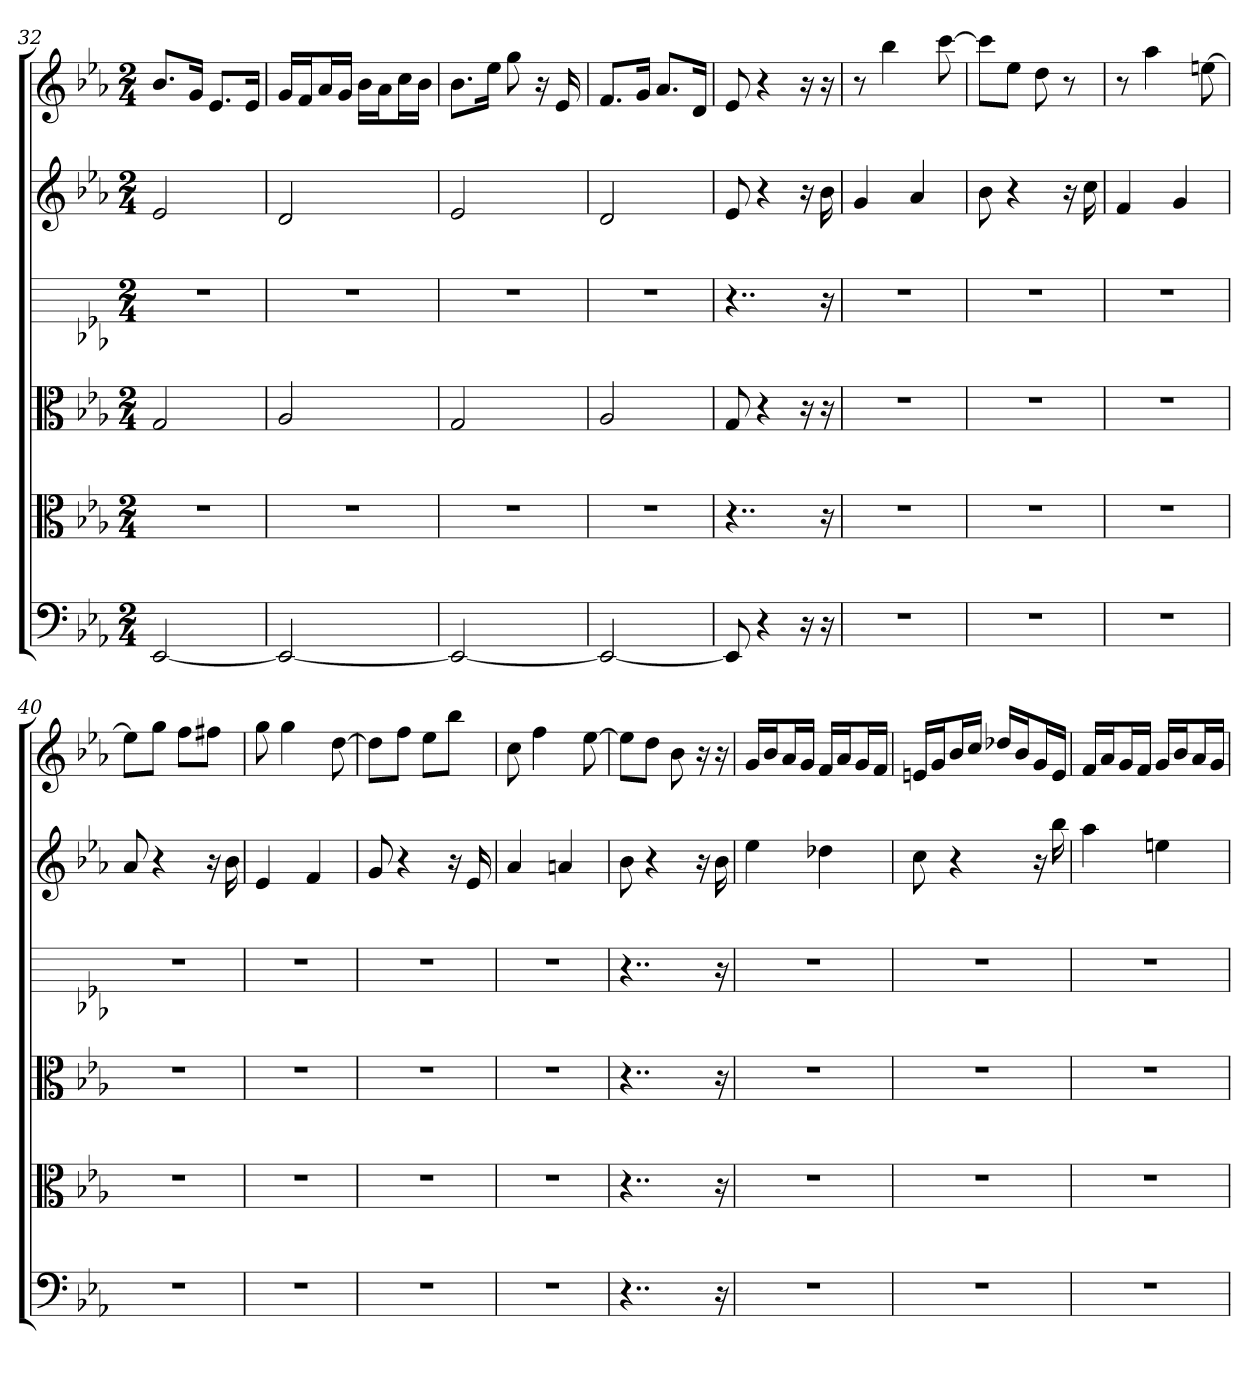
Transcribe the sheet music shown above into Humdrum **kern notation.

**kern	**kern	**kern	**kern	**kern	**kern
*part6	*part5	*part4	*part3	*part2	*part1
*staff6	*staff5	*staff4	*staff3	*staff2	*staff1
*clefF4	*clefC3	*clefC3	*	*	*
*k[b-e-a-]	*k[b-e-a-]	*k[b-e-a-]	*k[b-e-a-]	*k[b-e-a-]	*k[b-e-a-]
*E-:	*E-:	*E-:	*E-:	*E-:	*E-:
*M2/4	*M2/4	*M2/4	*M2/4	*M2/4	*M2/4
=32	=32	=32	=32	=32	=32
[2EE-	2r	2G	2r	2e-	8.b-L
.	.	.	.	.	16gJk
.	.	.	.	.	8.e-L
.	.	.	.	.	16e-Jk
=33	=33	=33	=33	=33	=33
2EE-_	2r	2A-	2r	2d	16gLL
.	.	.	.	.	16fJ
.	.	.	.	.	16a-L
.	.	.	.	.	16gJJ
.	.	.	.	.	16b-LL
.	.	.	.	.	16a-J
.	.	.	.	.	16ccL
.	.	.	.	.	16b-JJ
=34	=34	=34	=34	=34	=34
2EE-_	2r	2G	2r	2e-	8.b-L
.	.	.	.	.	16ee-Jk
.	.	.	.	.	8gg
.	.	.	.	.	16r
.	.	.	.	.	16e-
=35	=35	=35	=35	=35	=35
2EE-_	2r	2A-	2r	2d	8.fL
.	.	.	.	.	16gJk
.	.	.	.	.	8.a-L
.	.	.	.	.	16dJk
=36	=36	=36	=36	=36	=36
8EE-]	4..r	8G	4..r	8e-	8e-
4r	.	4r	.	4r	4r
16r	.	16r	.	16r	16r
16r	16r	16r	16r	16b-	16r
=37	=37	=37	=37	=37	=37
2r	2r	2r	2r	4g	8r
.	.	.	.	.	4bb-
.	.	.	.	4a-	.
.	.	.	.	.	[8ccc
=38	=38	=38	=38	=38	=38
2r	2r	2r	2r	8b-	8cccL]
.	.	.	.	4r	8ee-J
.	.	.	.	.	8dd
.	.	.	.	16r	8r
.	.	.	.	16cc	.
=39	=39	=39	=39	=39	=39
2r	2r	2r	2r	4f	8r
.	.	.	.	.	4aa-
.	.	.	.	4g	.
.	.	.	.	.	[8een
=40	=40	=40	=40	=40	=40
2r	2r	2r	2r	8a-	8eeL]
.	.	.	.	4r	8ggJ
.	.	.	.	.	8ffL
.	.	.	.	16r	8ff#XJ
.	.	.	.	16b-	.
=41	=41	=41	=41	=41	=41
2r	2r	2r	2r	4e-	8gg
.	.	.	.	.	4gg
.	.	.	.	4f	.
.	.	.	.	.	[8dd
=42	=42	=42	=42	=42	=42
2r	2r	2r	2r	8g	8ddL]
.	.	.	.	4r	8ffJ
.	.	.	.	.	8ee-L
.	.	.	.	16r	8bb-J
.	.	.	.	16e-	.
=43	=43	=43	=43	=43	=43
2r	2r	2r	2r	4a-	8cc
.	.	.	.	.	4ff
.	.	.	.	4an	.
.	.	.	.	.	[8ee-
=44	=44	=44	=44	=44	=44
4..r	4..r	4..r	4..r	8b-	8ee-L]
.	.	.	.	4r	8ddJ
.	.	.	.	.	8b-
.	.	.	.	16r	16r
16r	16r	16r	16r	16b-	16r
=45	=45	=45	=45	=45	=45
2r	2r	2r	2r	4ee-	16gLL
.	.	.	.	.	16b-J
.	.	.	.	.	16a-L
.	.	.	.	.	16gJJ
.	.	.	.	4dd-X	16fLL
.	.	.	.	.	16a-J
.	.	.	.	.	16gL
.	.	.	.	.	16fJJ
=46	=46	=46	=46	=46	=46
2r	2r	2r	2r	8cc	16enLL
.	.	.	.	.	16gJ
.	.	.	.	4r	16b-L
.	.	.	.	.	16ccJJ
.	.	.	.	.	16dd-XLL
.	.	.	.	.	16b-J
.	.	.	.	16r	16gL
.	.	.	.	16bb-	16eJJ
=47	=47	=47	=47	=47	=47
2r	2r	2r	2r	4aa-	16fLL
.	.	.	.	.	16a-J
.	.	.	.	.	16gL
.	.	.	.	.	16fJJ
.	.	.	.	4een	16gLL
.	.	.	.	.	16b-J
.	.	.	.	.	16a-L
.	.	.	.	.	16gJJ
=	=	=	=	=	=
*-	*-	*-	*-	*-	*-
